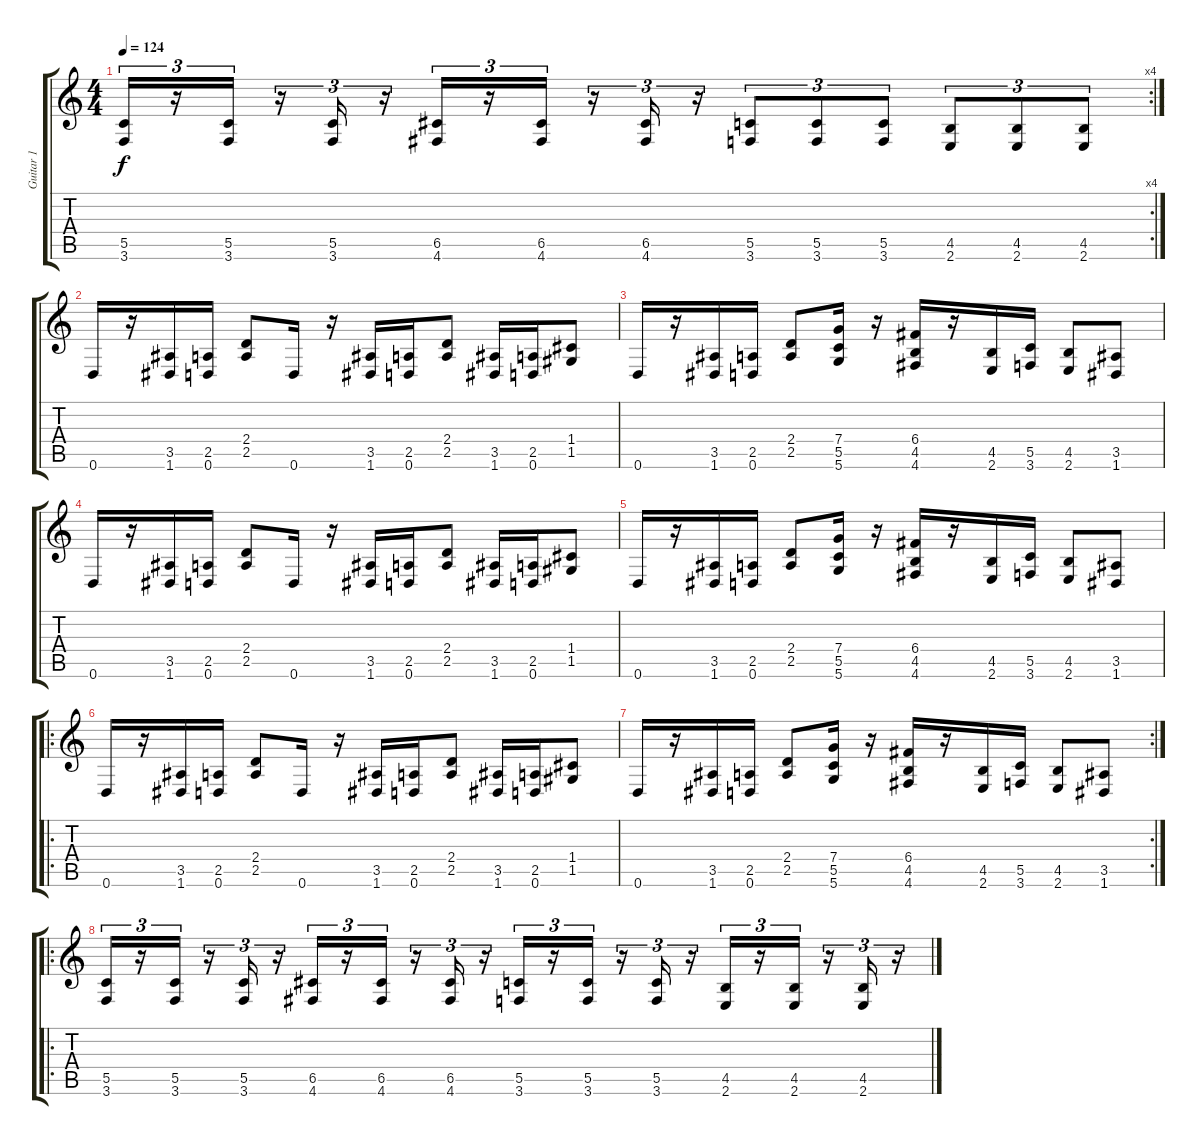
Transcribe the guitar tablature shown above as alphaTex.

\track ("Guitar 1" "Guitar 1") {instrument distortionguitar}
\staff {score tabs}
\tuning (D4 A3 F3 C3 G2 D2) {hide}
\rc 4
\ts (4 4)
\tempo 124
\clef g2
\ks c
(5.5 3.6).16{tu (3 2) dy f} r.16{tu (3 2)} (5.5 3.6).16{tu (3 2)} r.16{tu (3 2)} (5.5 3.6).16{tu (3 2)} r.16{tu (3 2)} (6.5 4.6).16{tu (3 2)} r.16{tu (3 2)} (6.5 4.6).16{tu (3 2)} r.16{tu (3 2)} (6.5 4.6).16{tu (3 2)} r.16{tu (3 2)} (5.5 3.6).8{tu (3 2)} (5.5 3.6).8{tu (3 2)} (5.5 3.6).8{tu (3 2)} (4.5 2.6).8{tu (3 2)} (4.5 2.6).8{tu (3 2)} (4.5 2.6).8{tu (3 2)} |
0.6.16 r.16 (3.5 1.6).16 (2.5 0.6).16 (2.4 2.5).8 0.6.16 r.16 (3.5 1.6).16 (2.5 0.6).16 (2.4 2.5).8 (3.5 1.6).16 (2.5 0.6).16 (1.4 1.5).8 |
0.6.16 r.16 (3.5 1.6).16 (2.5 0.6).16 (2.4 2.5).8 (7.4 5.5 5.6).16 r.16 (6.4 4.5 4.6).16 r.16 (4.5 2.6).16 (5.5 3.6).16 (4.5 2.6).8 (3.5 1.6).8 |
0.6.16 r.16 (3.5 1.6).16 (2.5 0.6).16 (2.4 2.5).8 0.6.16 r.16 (3.5 1.6).16 (2.5 0.6).16 (2.4 2.5).8 (3.5 1.6).16 (2.5 0.6).16 (1.4 1.5).8 |
0.6.16 r.16 (3.5 1.6).16 (2.5 0.6).16 (2.4 2.5).8 (7.4 5.5 5.6).16 r.16 (6.4 4.5 4.6).16 r.16 (4.5 2.6).16 (5.5 3.6).16 (4.5 2.6).8 (3.5 1.6).8 |
\ro
0.6.16 r.16 (3.5 1.6).16 (2.5 0.6).16 (2.4 2.5).8 0.6.16 r.16 (3.5 1.6).16 (2.5 0.6).16 (2.4 2.5).8 (3.5 1.6).16 (2.5 0.6).16 (1.4 1.5).8 |
\rc 2
0.6.16 r.16 (3.5 1.6).16 (2.5 0.6).16 (2.4 2.5).8 (7.4 5.5 5.6).16 r.16 (6.4 4.5 4.6).16 r.16 (4.5 2.6).16 (5.5 3.6).16 (4.5 2.6).8 (3.5 1.6).8 |
\ro
(5.5 3.6).16{tu (3 2)} r.16{tu (3 2)} (5.5 3.6).16{tu (3 2)} r.16{tu (3 2)} (5.5 3.6).16{tu (3 2)} r.16{tu (3 2)} (6.5 4.6).16{tu (3 2)} r.16{tu (3 2)} (6.5 4.6).16{tu (3 2)} r.16{tu (3 2)} (6.5 4.6).16{tu (3 2)} r.16{tu (3 2)} (5.5 3.6).16{tu (3 2)} r.16{tu (3 2)} (5.5 3.6).16{tu (3 2)} r.16{tu (3 2)} (5.5 3.6).16{tu (3 2)} r.16{tu (3 2)} (4.5 2.6).16{tu (3 2)} r.16{tu (3 2)} (4.5 2.6).16{tu (3 2)} r.16{tu (3 2)} (4.5 2.6).16{tu (3 2)} r.16{tu (3 2)}
